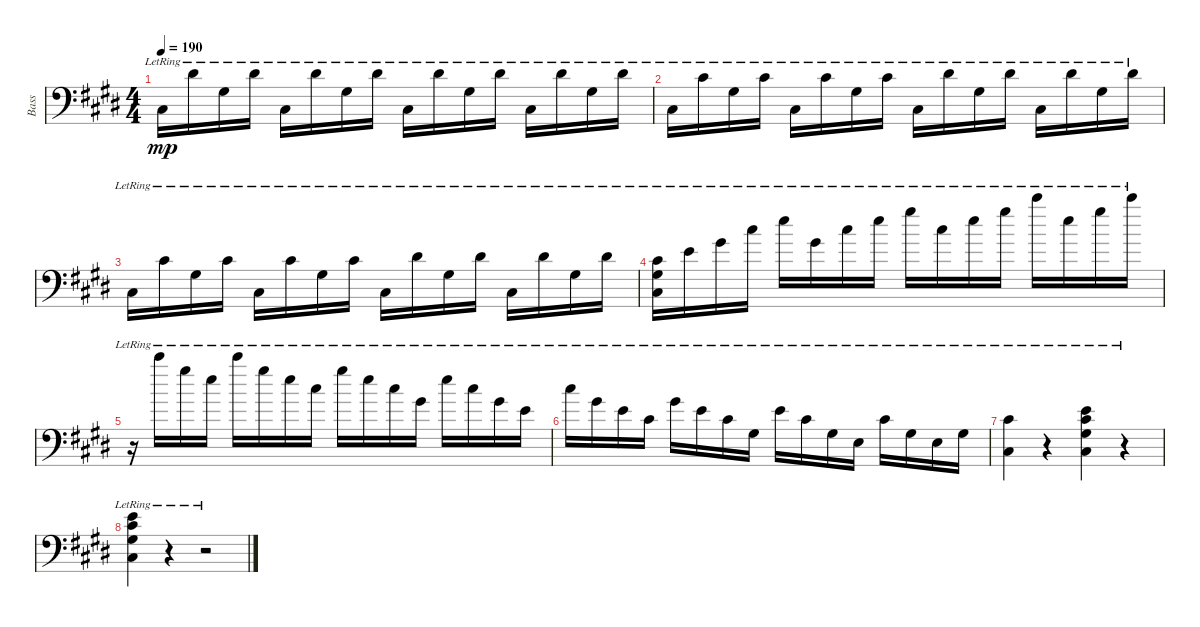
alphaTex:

\track ("Bass" "Bass") {instrument electricbassfinger}
\staff {score}
\tuning (G2 D2 A1 E1) {hide}
\ts (4 4)
\tempo 190
\clef f4
\ks c#minor
4.3{lr}.16{dy mp} 8.1{lr}.16 6.2{lr}.16 8.1{lr}.16 9.4{lr}.16 8.1{lr}.16 6.2{lr}.16 8.1{lr}.16 9.4{lr}.16 8.1{lr}.16 6.2{lr}.16 8.1{lr}.16 9.4{lr}.16 8.1{lr}.16 6.2{lr}.16 8.1{lr}.16 |
9.4{lr}.16 6.1{lr}.16 6.2{lr}.16 6.1{lr}.16 4.3{lr}.16 6.1{lr}.16 6.2{lr}.16 6.1{lr}.16 4.3{lr}.16 8.1{lr}.16 6.2{lr}.16 8.1{lr}.16 9.4{lr}.16 8.1{lr}.16 6.2{lr}.16 8.1{lr}.16 |
9.4{lr}.16 6.1{lr}.16 6.2{lr}.16 6.1{lr}.16 4.3{lr}.16 6.1{lr}.16 6.2{lr}.16 6.1{lr}.16 4.3{lr}.16 8.1{lr}.16 6.2{lr}.16 8.1{lr}.16 9.4{lr}.16 8.1{lr}.16 6.2{lr}.16 8.1{lr}.16 |
(6.1{lr} 6.2{lr} 4.3{lr}).16 9.1{lr}.16 13.1{lr}.16 18.1{lr}.16 21.1{lr}.16 18.2{lr}.16 18.1{lr}.16 21.1{lr}.16 25.1{lr}.16 23.2{lr}.16 21.1{lr}.16 25.1{lr}.16 30.1{lr}.16 21.1{lr}.16 25.1{lr}.16 30.1{lr}.16 |
r.16 30.1{lr}.16 25.1{lr}.16 21.1{lr}.16 30.1{lr}.16 25.1{lr}.16 21.1{lr}.16 23.2{lr}.16 25.1{lr}.16 21.1{lr}.16 23.2{lr}.16 23.3{lr}.16 21.1{lr}.16 23.2{lr}.16 23.3{lr}.16 24.4{lr}.16 |
23.2{lr}.16 23.3{lr}.16 24.4{lr}.16 21.4{lr}.16 23.3{lr}.16 24.4{lr}.16 21.4{lr}.16 16.4{lr}.16 14.2{lr}.16 16.3{lr}.16 16.4{lr}.16 12.4{lr}.16 11.2{lr}.16 11.3{lr}.16 12.4{lr}.16 11.3{lr}.16 |
(11.2{lr} 9.4{lr}).4 r.4 (9.1{lr} 11.2{lr} 11.3{lr} 9.4{lr}).4 r.4 |
(9.1{lr} 11.2{lr} 11.3{lr} 9.4{lr}).4 r.4 r.2
